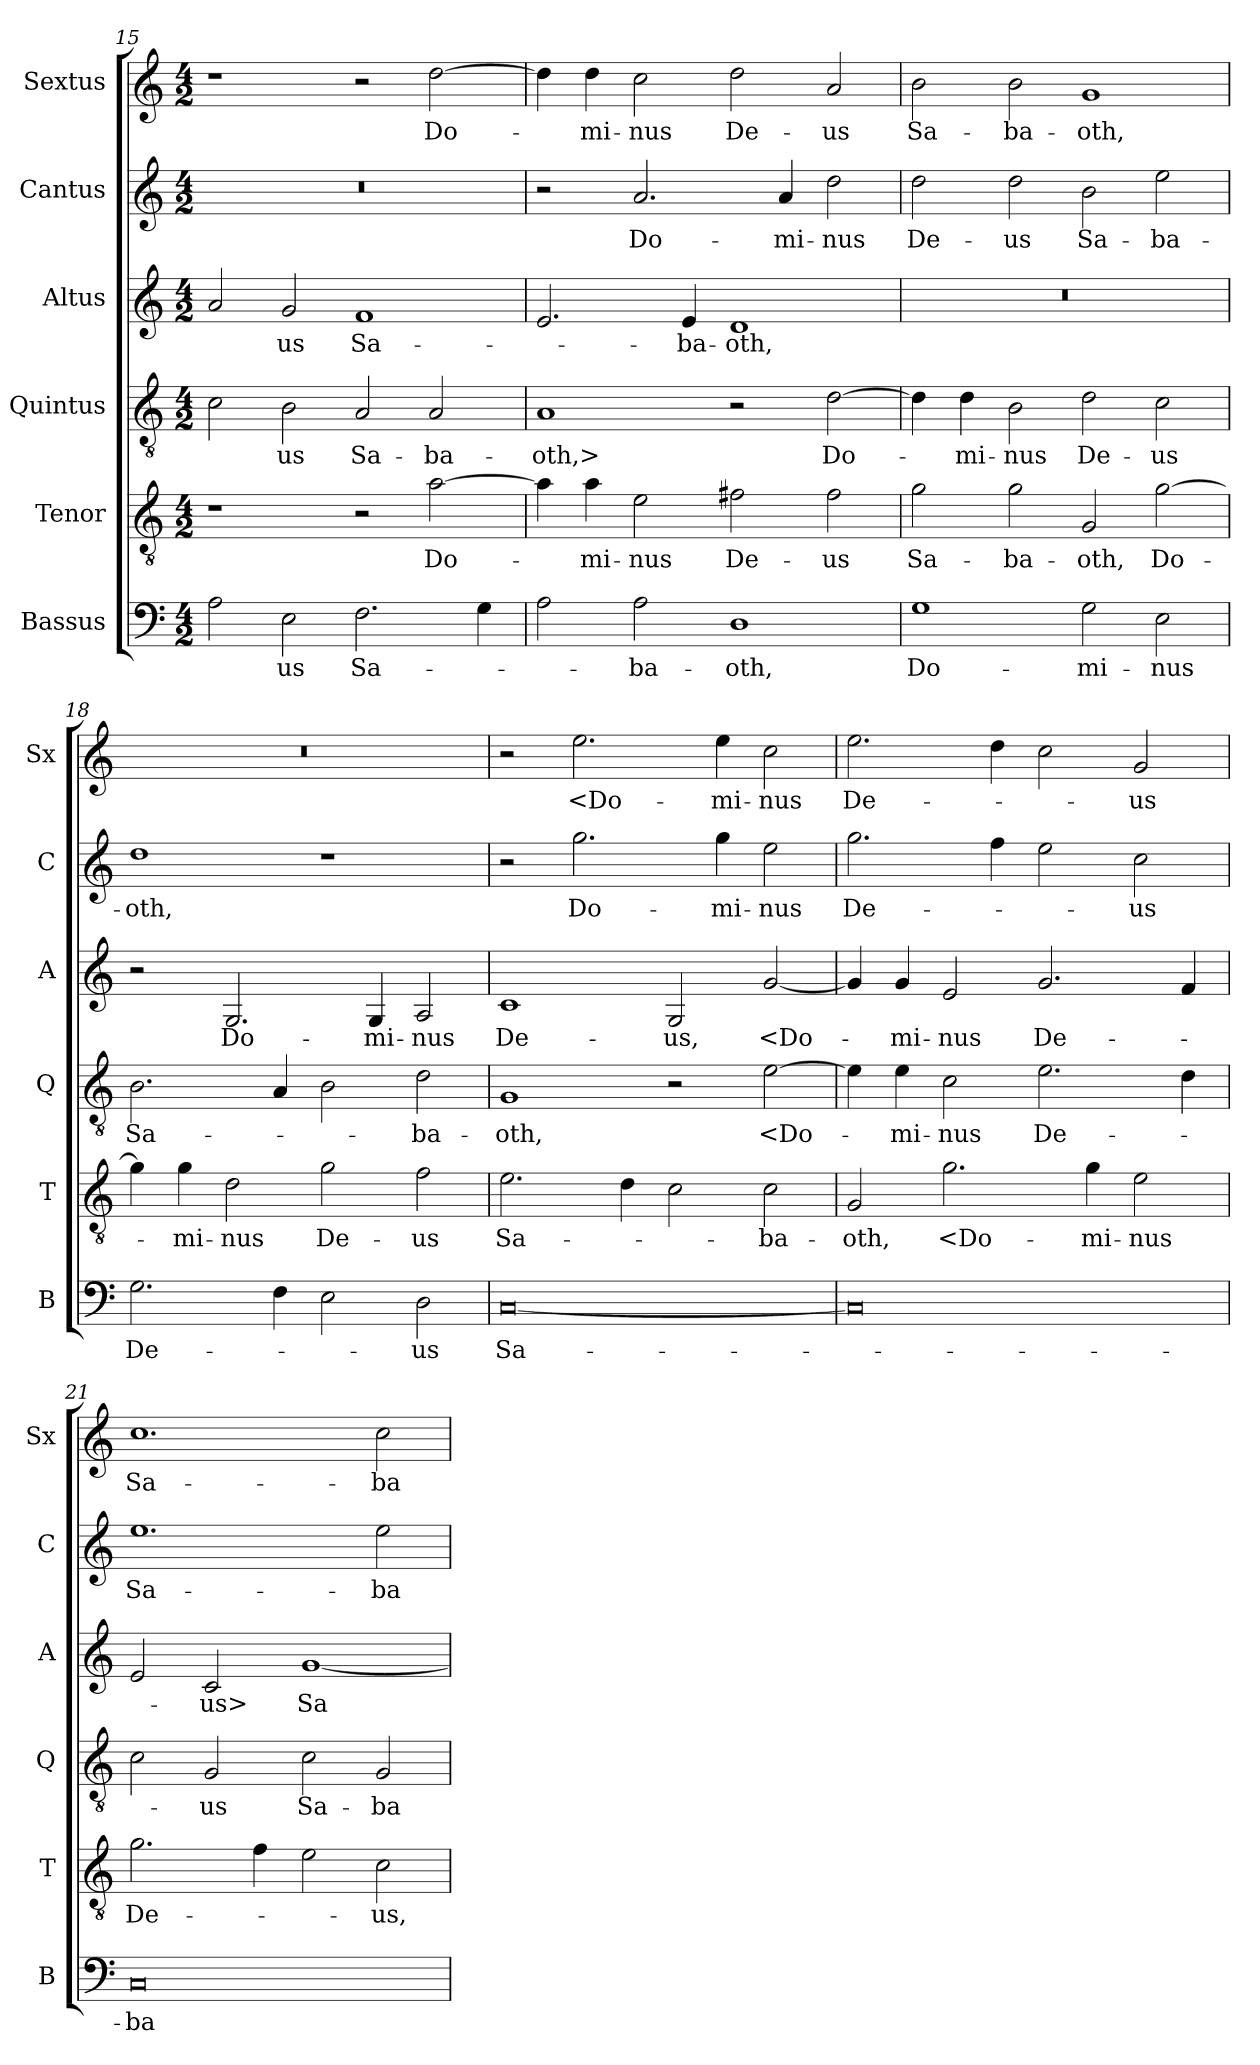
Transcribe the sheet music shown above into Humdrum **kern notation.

**kern	**text	**kern	**text	**kern	**text	**kern	**text	**kern	**text	**kern	**text
*part6	*part6	*part5	*part5	*part4	*part4	*part3	*part3	*part2	*part2	*part1	*part1
*staff6	*staff6	*staff5	*staff5	*staff4	*staff4	*staff3	*staff3	*staff2	*staff2	*staff1	*staff1
*I"Bassus	*	*I"Tenor	*	*I"Quintus	*	*I"Altus	*	*I"Cantus	*	*I"Sextus	*
*I'B	*	*I'T	*	*I'Q	*	*I'A	*	*I'C	*	*I'Sx	*
*clefF4	*	*clefGv2	*	*clefGv2	*	*clefG2	*	*clefG2	*	*clefG2	*
*	*	*ITrd7c12	*	*ITrd7c12	*	*	*	*	*	*	*
*k[]	*	*k[]	*	*k[]	*	*k[]	*	*k[]	*	*k[]	*
*C:	*	*C:	*	*C:	*	*C:	*	*C:	*	*C:	*
*M4/2	*	*M4/2	*	*M4/2	*	*M4/2	*	*M4/2	*	*M4/2	*
=15	=15	=15	=15	=15	=15	=15	=15	=15	=15	=15	=15
2A\	.	1r	.	2C\	.	2a/	.	0r	.	1r	.
2E\	-us	.	.	2BB\	-us	2g/	-us	.	.	.	.
2.F\	Sa-	2r	.	2AA/	Sa-	1f/	Sa-	.	.	2r	.
.	.	[2A\	Do-	2AA/	-ba-	.	.	.	.	[2dd\	Do-
4G\	.	.	.	.	.	.	.	.	.	.	.
=16	=16	=16	=16	=16	=16	=16	=16	=16	=16	=16	=16
2A\	.	4A\]	.	1AA/	-oth,>	2.e/	.	2r	.	4dd\]	.
.	.	4A\	-mi-	.	.	.	.	.	.	4dd\	-mi-
2A\	-ba-	2E\	-nus	.	.	.	.	2.a/	Do-	2cc\	-nus
.	.	.	.	.	.	4e/	-ba-	.	.	.	.
1D\	-oth,	2F#X\	De-	2r	.	1d/	-oth,	.	.	2dd\	De-
.	.	.	.	.	.	.	.	4a/	-mi-	.	.
.	.	2F#\	-us	[2D\	Do-	.	.	2dd\	-nus	2a/	-us
=17	=17	=17	=17	=17	=17	=17	=17	=17	=17	=17	=17
1G\	Do-	2G\	Sa-	4D\]	.	0r	.	2dd\	De-	2b\	Sa-
.	.	.	.	4D\	-mi-	.	.	.	.	.	.
.	.	2G\	-ba-	2BB\	-nus	.	.	2dd\	-us	2b\	-ba-
2G\	-mi-	2GG/	-oth,	2D\	De-	.	.	2b\	Sa-	1g/	-oth,
2E\	-nus	[2G\	Do-	2C\	-us	.	.	2ee\	-ba-	.	.
=18	=18	=18	=18	=18	=18	=18	=18	=18	=18	=18	=18
2.G\	De-	4G\]	.	2.BB\	Sa-	2r	.	1dd\	-oth,	0r	.
.	.	4G\	-mi-	.	.	.	.	.	.	.	.
.	.	2D\	-nus	.	.	2.G/	Do-	.	.	.	.
4F\	.	.	.	4AA/	.	.	.	.	.	.	.
2E\	.	2G\	De-	2BB\	.	.	.	1r	.	.	.
.	.	.	.	.	.	4G/	-mi-	.	.	.	.
2D\	-us	2F\	-us	2D\	-ba-	2A/	-nus	.	.	.	.
=19	=19	=19	=19	=19	=19	=19	=19	=19	=19	=19	=19
[0C/	Sa-	2.E\	Sa-	1GG/	-oth,	1c/	De-	2r	.	2r	.
.	.	.	.	.	.	.	.	2.gg\	Do-	2.ee\	<Do-
.	.	4D\	.	.	.	.	.	.	.	.	.
.	.	2C\	.	2r	.	2G/	-us,	.	.	.	.
.	.	.	.	.	.	.	.	4gg\	-mi-	4ee\	-mi-
.	.	2C\	-ba-	[2E\	<Do-	[2g/	<Do-	2ee\	-nus	2cc\	-nus
=20	=20	=20	=20	=20	=20	=20	=20	=20	=20	=20	=20
0C/]	.	2GG/	-oth,	4E\]	.	4g/]	.	2.gg\	De-	2.ee\	De-
.	.	.	.	4E\	-mi-	4g/	-mi-	.	.	.	.
.	.	2.G\	<Do-	2C\	-nus	2e/	-nus	.	.	.	.
.	.	.	.	.	.	.	.	4ff\	.	4dd\	.
.	.	.	.	2.E\	De-	2.g/	De-	2ee\	.	2cc\	.
.	.	4G\	-mi-	.	.	.	.	.	.	.	.
.	.	2E\	-nus	.	.	.	.	2cc\	-us	2g/	-us
.	.	.	.	4D\	.	4f/	.	.	.	.	.
=21	=21	=21	=21	=21	=21	=21	=21	=21	=21	=21	=21
0C/	-ba-	2.G\	De-	2C\	.	2e/	.	1.ee\	Sa-	1.cc\	Sa-
.	.	.	.	2GG/	-us	2c/	-us>	.	.	.	.
.	.	4F\	.	.	.	.	.	.	.	.	.
.	.	2E\	.	2C\	Sa-	[1g/	Sa-	.	.	.	.
.	.	2C\	-us,	2GG/	-ba-	.	.	2ee\	-ba-	2cc\	-ba-
=	=	=	=	=	=	=	=	=	=	=	=
*-	*-	*-	*-	*-	*-	*-	*-	*-	*-	*-	*-
